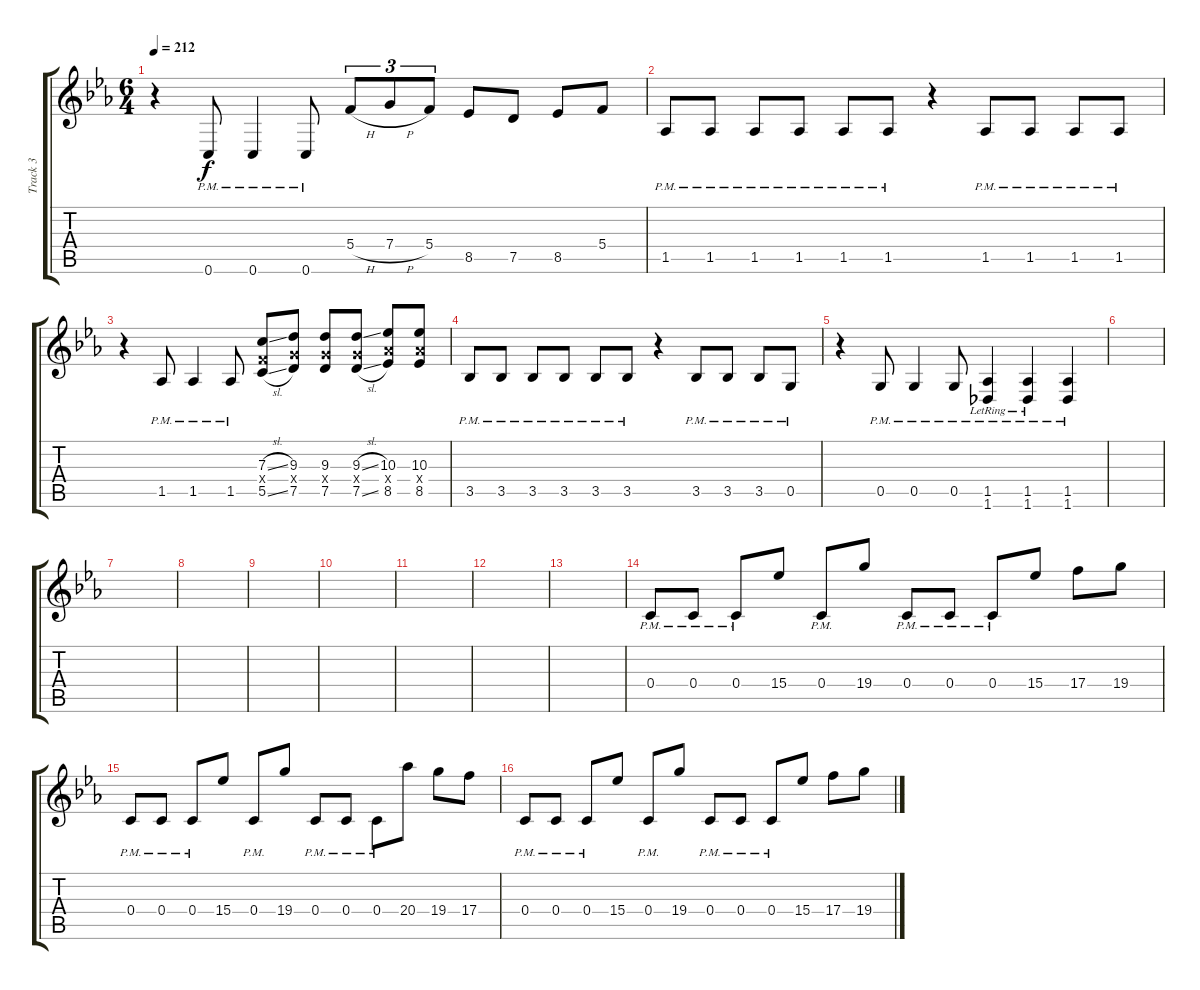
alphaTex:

\track ("Track 3" "Track 3") {instrument distortionguitar}
\staff {score tabs}
\tuning (D4 A3 F3 C3 G2 C2) {hide}
\ts (6 4)
\tempo 212
\clef g2
\ks eb
r.4{dy f} 0.6{pm}.8 0.6{pm}.4 0.6{pm}.8 5.4{h}.8{tu (3 2)} 7.4{h}.8{tu (3 2)} 5.4.8{tu (3 2)} 8.5.8 7.5.8 8.5.8 5.4.8 |
1.5{pm}.8 1.5{pm}.8 1.5{pm}.8 1.5{pm}.8 1.5{pm}.8 1.5{pm}.8 r.4 1.5{pm}.8 1.5{pm}.8 1.5{pm}.8 1.5{pm}.8 |
r.4 1.5{pm}.8 1.5{pm}.4 1.5{pm}.8 (7.3{sl} 5.4{x} 5.5{sl}).8 (9.3 7.4{x} 7.5).8 (9.3 7.4{x} 7.5).8 (9.3{sl} 7.4{x} 7.5{sl}).8 (10.3 8.4{x} 8.5).8 (10.3 8.4{x} 8.5).8 |
3.5{pm}.8 3.5{pm}.8 3.5{pm}.8 3.5{pm}.8 3.5{pm}.8 3.5{pm}.8 r.4 3.5{pm}.8 3.5{pm}.8 3.5{pm}.8 0.5{pm}.8 |
r.4 0.5{pm}.8 0.5{pm}.4 0.5{pm}.8 (1.5{pm lr} 1.6{pm lr}).4 (1.5{pm lr} 1.6{pm lr}).4 (1.5{pm} 1.6{pm}).4 |
|
|
|
|
|
|
|
|
0.4{pm}.8 0.4{pm}.8 0.4{pm}.8 15.4.8 0.4{pm}.8 19.4.8 0.4{pm}.8 0.4{pm}.8 0.4{pm}.8 15.4.8 17.4.8 19.4.8 |
0.4{pm}.8 0.4{pm}.8 0.4{pm}.8 15.4.8 0.4{pm}.8 19.4.8 0.4{pm}.8 0.4{pm}.8 0.4{pm}.8 20.4.8 19.4.8 17.4.8 |
0.4{pm}.8 0.4{pm}.8 0.4{pm}.8 15.4.8 0.4{pm}.8 19.4.8 0.4{pm}.8 0.4{pm}.8 0.4{pm}.8 15.4.8 17.4.8 19.4.8
